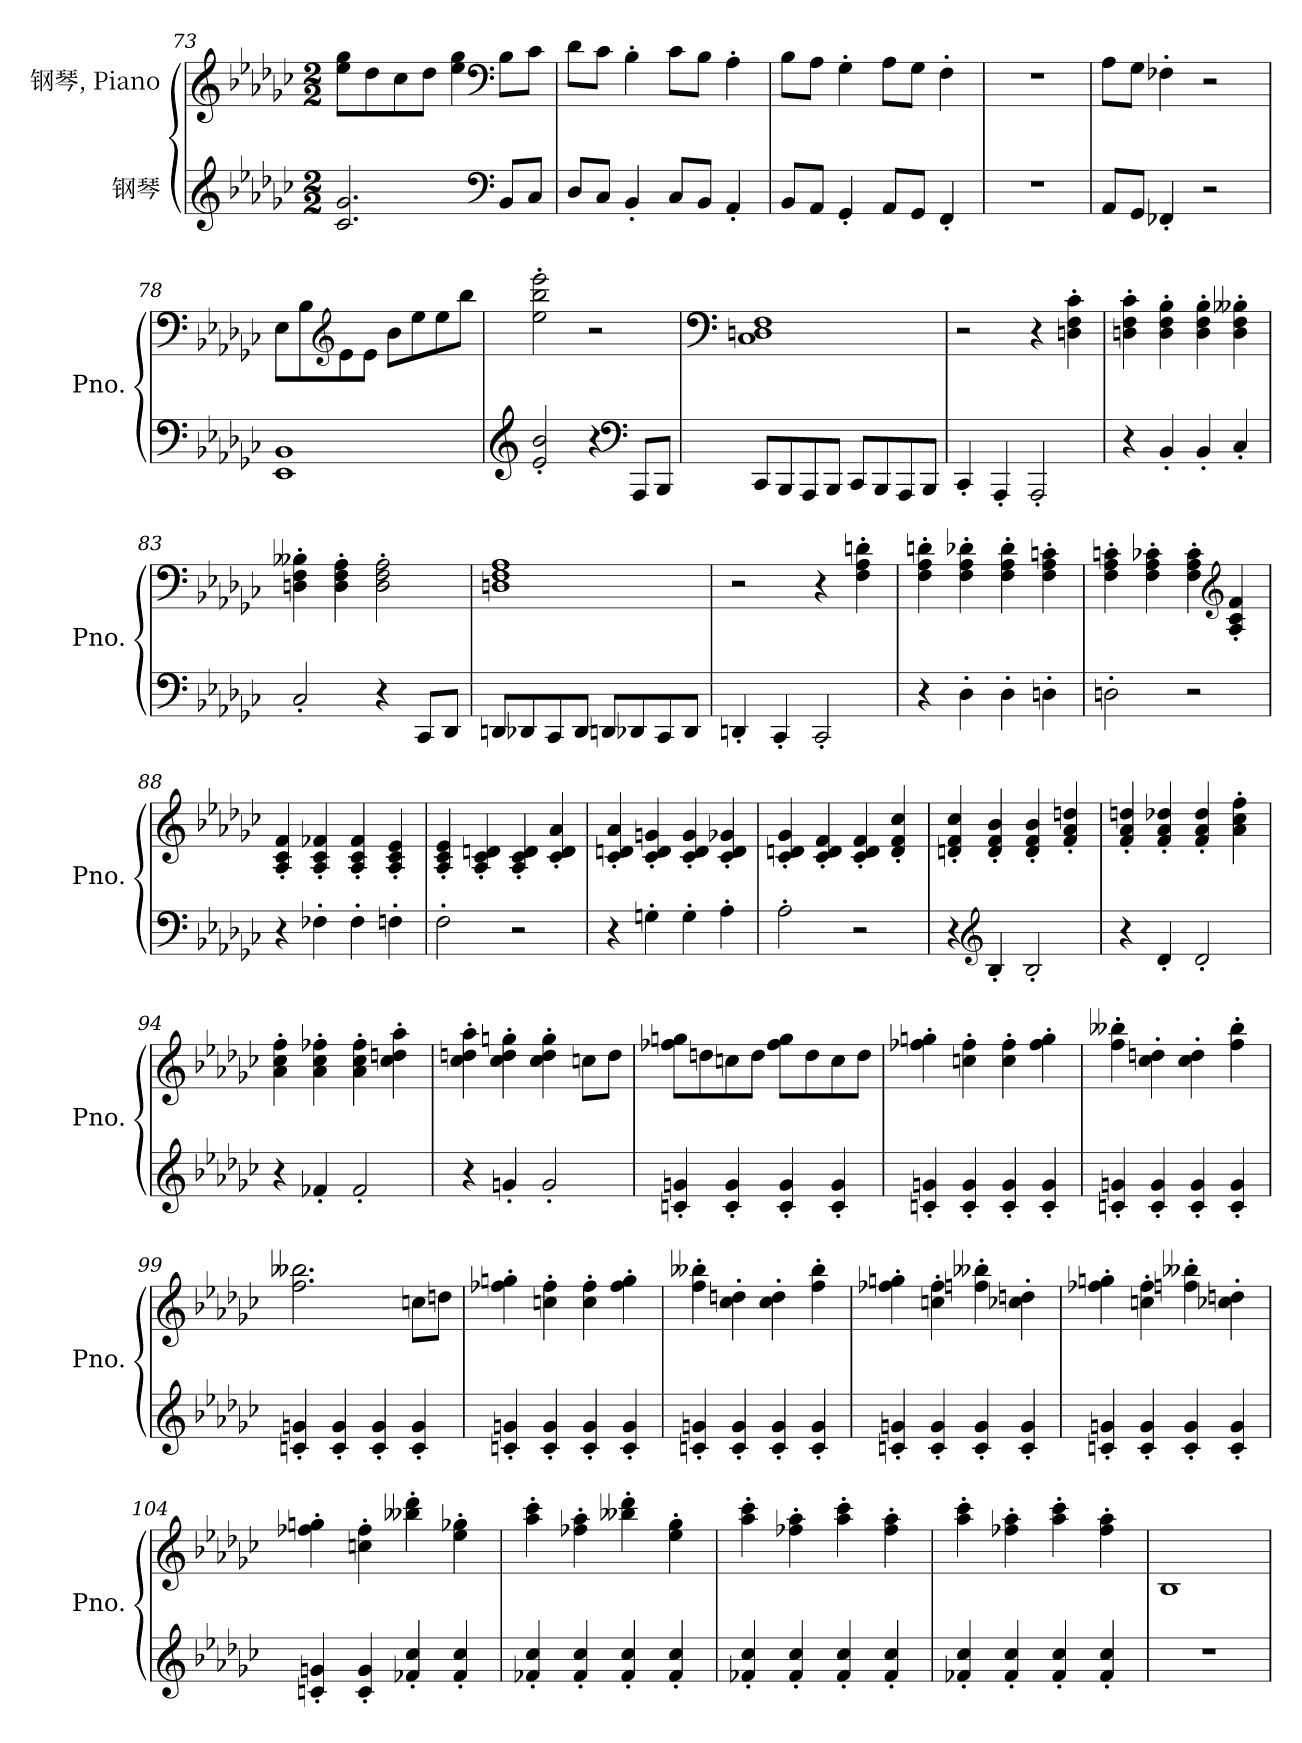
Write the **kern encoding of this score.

**kern	**kern
*part2	*part1
*staff2	*staff1
*I"钢琴	*I"钢琴, Piano
*	*I'Pno.
*clefG2	*clefG2
*k[b-e-a-d-g-c-]	*k[b-e-a-d-g-c-]
*M2/2	*M2/2
=73	=73
2.c-/ 2.g-/	8ee-\ 8gg-\L
.	8dd-\
.	8cc-\
.	8dd-\J
.	4ee-\ 4gg-\
*clefF4	*clefF4
8BB-/L	8B-\L
8C-/J	8c-\J
=74	=74
8D-/L	8d-\L
8C-/J	8c-\J
4BB-'/	4B-'\
8C-/L	8c-\L
8BB-/J	8B-\J
4AA-'/	4A-'\
=75	=75
8BB-/L	8B-\L
8AA-/J	8A-\J
4GG-'/	4G-'\
8AA-/L	8A-\L
8GG-/J	8G-\J
4FF'/	4F'\
!!LO:LB:g=z
=76	=76
1r	1r
=77	=77
*	*MM300
8AA-/L	8A-\L
8GG-/J	8G-\J
4FF-X'/	4F-X'\
2r	2r
=78	=78
*	*MM352
1EE- 1BB-	8E-\L
.	8B-\
*	*clefG2
.	8e-\
.	8e-\J
.	8b-\L
.	8ee-\
.	8ee-\
.	8bb-\J
=79	=79
*clefG2	*
2e-/' 2b-/'	2ee-\' 2bb-\' 2eee-\'
4r	2r
*clefF4	*
8AAA-/L	.
8BBB-/J	.
!!LO:LB:g=z
=80	=80
*	*clefF4
8CC-/L	1C- 1Dn 1F
8BBB-/	.
8AAA-/	.
8BBB-/J	.
8CC-/L	.
8BBB-/	.
8AAA-/	.
8BBB-/J	.
=81	=81
4CC-'/	2r
4AAA-'/	.
2AAA-'/	4r
.	4Dn\' 4F\' 4c-\'
=82	=82
4r	4Dn\' 4F\' 4c-\'
4BB-'/	4D\' 4F\' 4B-\'
4BB-'/	4D\' 4F\' 4B-\'
4C-'/	4D\' 4F\' 4B--X\'
=83	=83
2C-'/	4Dn\' 4F\' 4B--X\'
.	4D\' 4F\' 4A-\'
4r	2D\' 2F\' 2A-\'
8CC-/L	.
8DD-/J	.
!!LO:LB:g=z
=84	=84
8DDn/L	1Dn 1F 1A-
8DD-X/	.
8CC-/	.
8DD-/J	.
8DDn/L	.
8DD-X/	.
8CC-/	.
8DD-/J	.
=85	=85
4DDn'/	2r
4CC-'/	.
2CC-'/	4r
.	4F\' 4A-\' 4dn\'
=86	=86
4r	4F\' 4A-\' 4dn\'
4D-'\	4F\' 4A-\' 4d-X\'
4D-'\	4F\' 4A-\' 4d-\'
4Dn'\	4F\' 4A-\' 4cn\'
=87	=87
2Dn'\	4F\' 4A-\' 4cn\'
.	4F\' 4A-\' 4c-X\'
2r	4F\' 4A-\' 4c-\'
*	*clefG2
.	4A-/' 4c-/' 4f/'
=88	=88
4r	4A-/' 4c-/' 4f/'
4F-X'\	4A-/' 4c-/' 4f-X/'
4F-'\	4A-/' 4c-/' 4f-/'
4Fn'\	4A-/' 4c-/' 4e-/'
!!LO:PB:g=z
=89	=89
2F'\	4A-/' 4c-/' 4e-/'
.	4A-/' 4c-/' 4dn/'
2r	4A-/' 4c-/' 4d/'
.	4c-/' 4d/' 4a-/'
=90	=90
4r	4c-/' 4dn/' 4a-/'
4Gn'\	4c-/' 4d/' 4gn/'
4G'\	4c-/' 4d/' 4g/'
4A-'\	4c-/' 4d/' 4g-X/'
=91	=91
2A-'\	4c-/' 4dn/' 4g-/'
.	4c-/' 4d/' 4f/'
2r	4c-/' 4d/' 4f/'
.	4d/' 4f/' 4cc-/'
=92	=92
4r	4dn/' 4f/' 4cc-/'
*clefG2	*
4B-'/	4d/' 4f/' 4b-/'
2B-'/	4d/' 4f/' 4b-/'
.	4f/' 4a-/' 4ddn/'
=93	=93
4r	4f/' 4a-/' 4ddn/'
4d-'/	4f/' 4a-/' 4dd-X/'
2d-'/	4f/' 4a-/' 4dd-/'
.	4a-\' 4cc-\' 4ff\'
!!LO:LB:g=z
=94	=94
4r	4a-\' 4cc-\' 4ff\'
*	*MM340
4f-X'/	4a-\' 4cc-\' 4ff-X\'
*	*MM328
2f-'/	4a-\' 4cc-\' 4ff-\'
*	*MM316
.	4cc-\' 4ddn\' 4aa-\'
=95	=95
*	*MM304
4r	4cc-\' 4ddn\' 4aa-\'
*	*MM292
4gn'/	4cc-\' 4dd\' 4ggn\'
*	*MM200
2g'/	4cc-\' 4dd\' 4gg\'
*	*MM280
.	8ccn\L
.	8dd\J
=96	=96
*	*MM352
4cn/' 4gn/'	8ff-X\ 8ggn\L
.	8ddn\
4c/' 4g/'	8ccn\
.	8dd\J
4c/' 4g/'	8ff-\ 8gg\L
.	8dd\
4c/' 4g/'	8cc\
.	8dd\J
=97	=97
4cn/' 4gn/'	4ff-X\' 4ggn\'
4c/' 4g/'	4ccn\' 4ff-\'
4c/' 4g/'	4cc\' 4ff-\'
4c/' 4g/'	4ff-\' 4gg\'
!!LO:LB:g=z
=98	=98
4cn/' 4gn/'	4ff\' 4bb--X\'
4c/' 4g/'	4cc-\' 4ddn\'
4c/' 4g/'	4cc-\' 4dd\'
4c/' 4g/'	4ff\' 4bb--\'
=99	=99
4cn/' 4gn/'	2.ff\ 2.bb--X\
4c/' 4g/'	.
4c/' 4g/'	.
4c/' 4g/'	8ccn\L
.	8ddn\J
=100	=100
4cn/' 4gn/'	4ff-X\' 4ggn\'
4c/' 4g/'	4ccn\' 4ff-\'
4c/' 4g/'	4cc\' 4ff-\'
4c/' 4g/'	4ff-\' 4gg\'
=101	=101
4cn/' 4gn/'	4ff\' 4bb--X\'
4c/' 4g/'	4cc-\' 4ddn\'
4c/' 4g/'	4cc-\' 4dd\'
4c/' 4g/'	4ff\' 4bb--\'
!!LO:LB:g=z
=102	=102
4cn/' 4gn/'	4ff-X\' 4ggn\'
4c/' 4g/'	4ccn\' 4ff-\'
4c/' 4g/'	4ffn\' 4bb--X\'
4c/' 4g/'	4cc-X\' 4ddn\'
=103	=103
4cn/' 4gn/'	4ff-X\' 4ggn\'
4c/' 4g/'	4ccn\' 4ff-\'
4c/' 4g/'	4ffn\' 4bb--X\'
4c/' 4g/'	4cc-X\' 4ddn\'
=104	=104
4cn/' 4gn/'	4ff-X\' 4ggn\'
4c/' 4g/'	4ccn\' 4ff-\'
4f-X/' 4cc-/'	4bb--X\' 4ddd-\'
4f-/' 4cc-/'	4ee-\' 4gg-X\'
=105	=105
4f-X/' 4cc-/'	4aa-\' 4ccc-\'
4f-/' 4cc-/'	4ff-X\' 4aa-\'
4f-/' 4cc-/'	4bb--X\' 4ddd-\'
4f-/' 4cc-/'	4ee-\' 4gg-\'
!!LO:LB:g=z
=106	=106
4f-X/' 4cc-/'	4aa-\' 4ccc-\'
4f-/' 4cc-/'	4ff-X\' 4aa-\'
4f-/' 4cc-/'	4aa-\' 4ccc-\'
4f-/' 4cc-/'	4ff-\' 4aa-\'
=107	=107
4f-X/' 4cc-/'	4aa-\' 4ccc-\'
4f-/' 4cc-/'	4ff-X\' 4aa-\'
4f-/' 4cc-/'	4aa-\' 4ccc-\'
4f-/' 4cc-/'	4ff-\' 4aa-\'
=108	=108
1r	1B-
=	=
*-	*-
